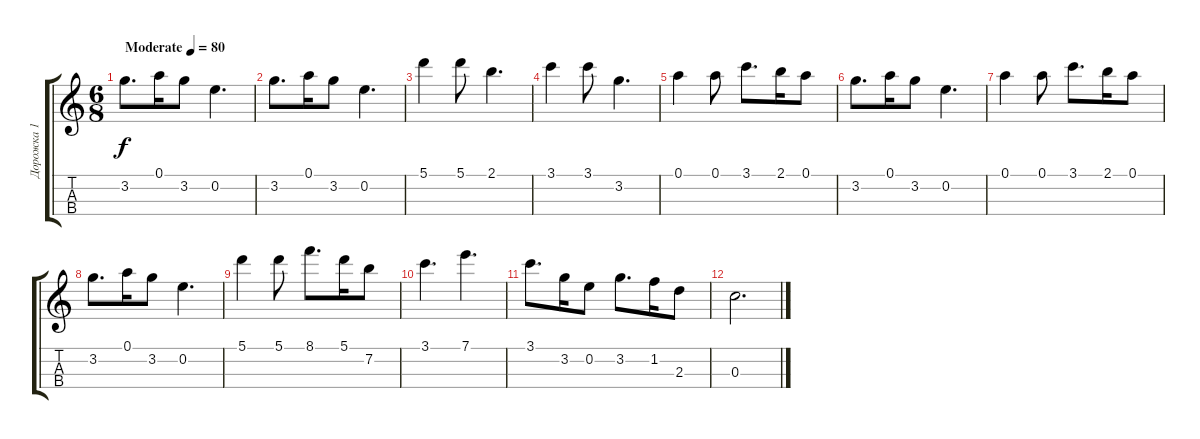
\track ("Дорожка 1" "Дорожка 1") {instrument acousticguitarsteel}
\staff {score tabs}
\tuning (A4 E4 C4 G3) {hide}
\ts (6 8)
\tempo (80 "Moderate")
\clef g2
\ks c
3.2.8{d dy f instrument acousticguitarsteel} 0.1.16 3.2.8 0.2.4{d} |
3.2.8{d} 0.1.16 3.2.8 0.2.4{d} |
5.1.4 5.1.8 2.1.4{d} |
3.1.4 3.1.8 3.2.4{d} |
0.1.4 0.1.8 3.1.8{d} 2.1.16 0.1.8 |
3.2.8{d} 0.1.16 3.2.8 0.2.4{d} |
0.1.4 0.1.8 3.1.8{d} 2.1.16 0.1.8 |
3.2.8{d} 0.1.16 3.2.8 0.2.4{d} |
5.1.4 5.1.8 8.1.8{d} 5.1.16 7.2.8 |
3.1.4{d} 7.1.4{d} |
3.1.8{d} 3.2.16 0.2.8 3.2.8{d} 1.2.16 2.3.8 |
0.3.2{d}
